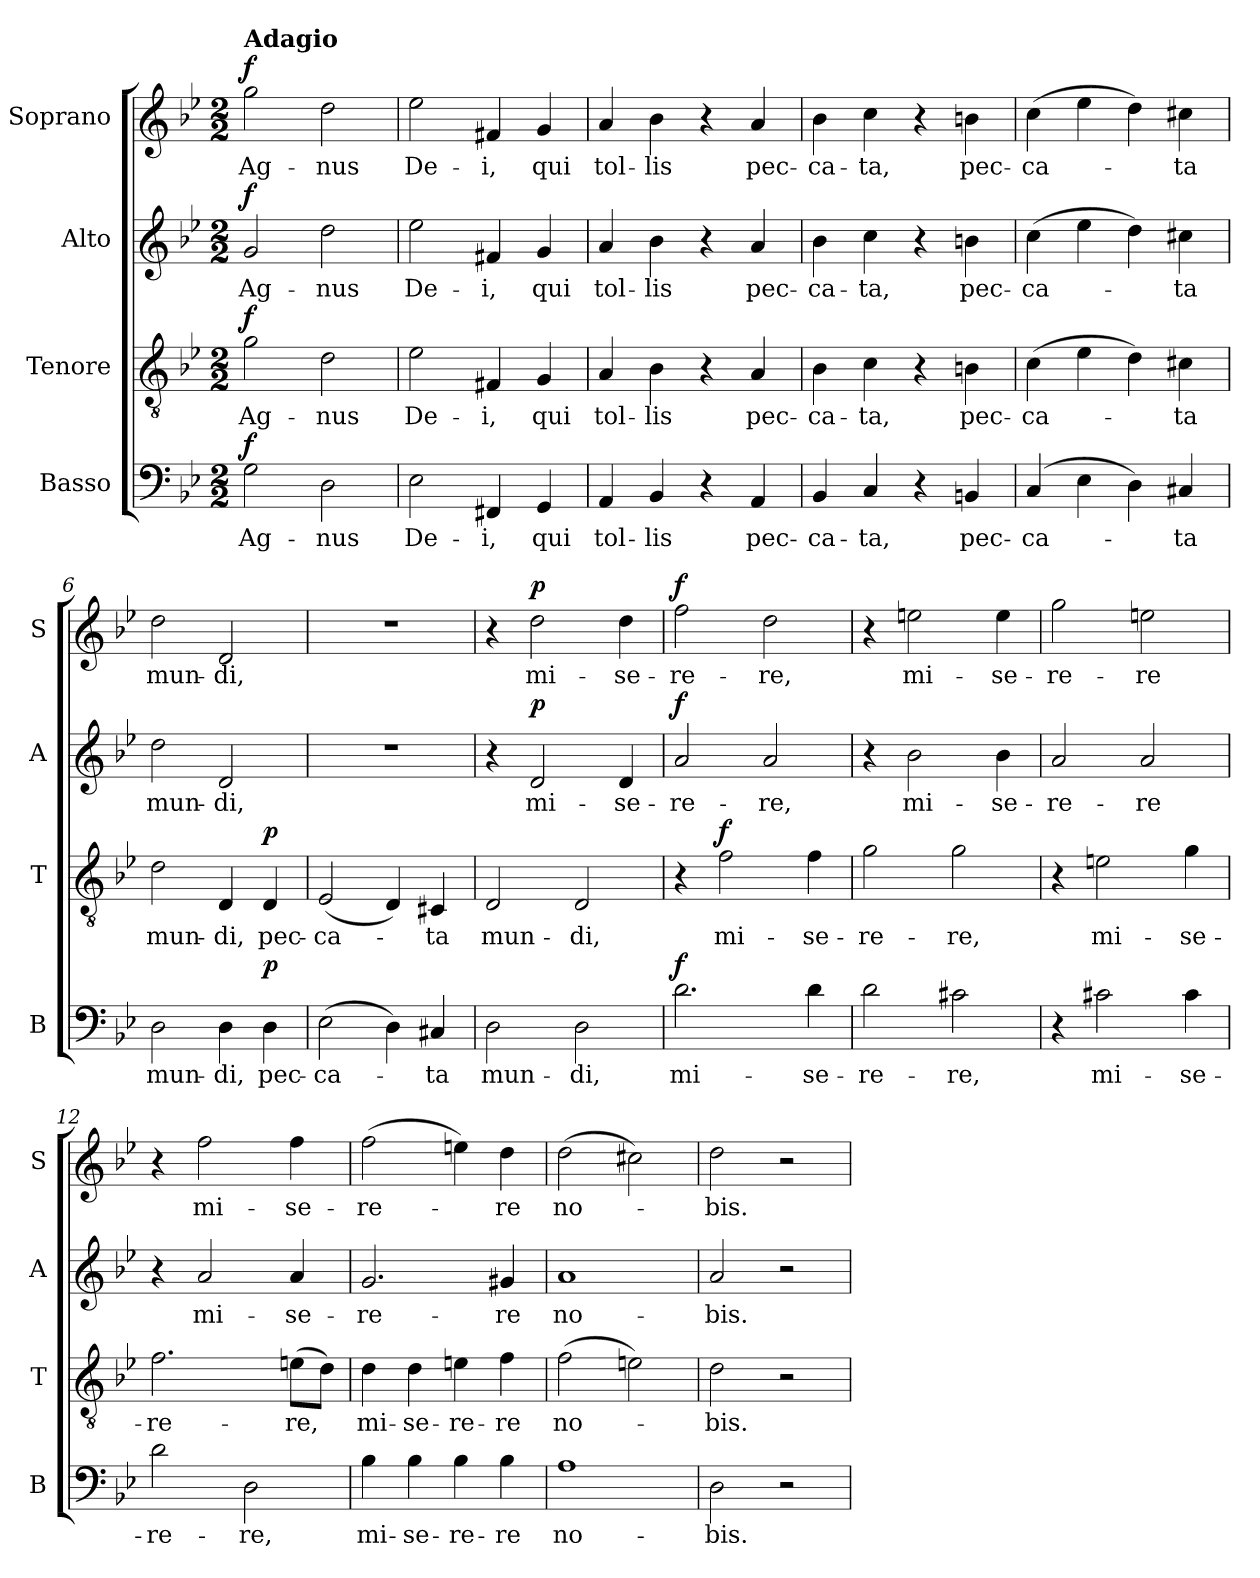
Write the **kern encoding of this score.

**kern	**text	**dynam	**kern	**text	**dynam	**kern	**text	**dynam	**kern	**text	**dynam
*part4	*part4	*part4	*part3	*part3	*part3	*part2	*part2	*part2	*part1	*part1	*part1
*staff4	*staff4	*staff4	*staff3	*staff3	*staff3	*staff2	*staff2	*staff2	*staff1	*staff1	*staff1
*I"Basso	*	*	*I"Tenore	*	*	*I"Alto	*	*	*I"Soprano	*	*
*I'B	*	*	*I'T	*	*	*I'A	*	*	*I'S	*	*
*clefF4	*	*	*clefGv2	*	*	*clefG2	*	*	*clefG2	*	*
*k[b-e-]	*	*	*k[b-e-]	*	*	*k[b-e-]	*	*	*k[b-e-]	*	*
*g:	*	*	*g:	*	*	*g:	*	*	*g:	*	*
*M2/2	*	*	*M2/2	*	*	*M2/2	*	*	*M2/2	*	*
=1	=1	=1	=1	=1	=1	=1	=1	=1	=1	=1	=1
!	!	!	!	!	!	!	!	!	!LO:TX:a:B:t=Adagio	!	!
!	!	!LO:DY:a	!	!	!LO:DY:a	!	!	!LO:DY:a	!	!	!LO:DY:a
2G\	Ag-	f	2g\	Ag-	f	2g/	Ag-	f	2gg\	Ag-	f
2D\	-nus	.	2d\	-nus	.	2dd\	-nus	.	2dd\	-nus	.
=2	=2	=2	=2	=2	=2	=2	=2	=2	=2	=2	=2
2E-\	De-	.	2e-\	De-	.	2ee-\	De-	.	2ee-\	De-	.
4FF#X/	-i,	.	4F#X/	-i,	.	4f#X/	-i,	.	4f#X/	-i,	.
4GG/	qui	.	4G/	qui	.	4g/	qui	.	4g/	qui	.
=3	=3	=3	=3	=3	=3	=3	=3	=3	=3	=3	=3
4AA/	tol-	.	4A/	tol-	.	4a/	tol-	.	4a/	tol-	.
4BB-/	-lis	.	4B-\	-lis	.	4b-\	-lis	.	4b-\	-lis	.
4r	.	.	4r	.	.	4r	.	.	4r	.	.
4AA/	pec-	.	4A/	pec-	.	4a/	pec-	.	4a/	pec-	.
=4	=4	=4	=4	=4	=4	=4	=4	=4	=4	=4	=4
4BB-/	-ca-	.	4B-\	-ca-	.	4b-\	-ca-	.	4b-\	-ca-	.
4C/	-ta,	.	4c\	-ta,	.	4cc\	-ta,	.	4cc\	-ta,	.
4r	.	.	4r	.	.	4r	.	.	4r	.	.
4BBn/	pec-	.	4Bn\	pec-	.	4bn\	pec-	.	4bn\	pec-	.
=5	=5	=5	=5	=5	=5	=5	=5	=5	=5	=5	=5
(>4C/	-ca-	.	(>4c\	-ca-	.	(>4cc\	-ca-	.	(>4cc\	-ca-	.
4E-\	.	.	4e-\	.	.	4ee-\	.	.	4ee-\	.	.
4D\)	.	.	4d\)	.	.	4dd\)	.	.	4dd\)	.	.
4C#X/	-ta	.	4c#X\	-ta	.	4cc#X\	-ta	.	4cc#X\	-ta	.
=6	=6	=6	=6	=6	=6	=6	=6	=6	=6	=6	=6
2D\	mun-	.	2d\	mun-	.	2dd\	mun-	.	2dd\	mun-	.
4D\	-di,	.	4D/	-di,	.	2d/	-di,	.	2d/	-di,	.
!	!	!LO:DY:a	!	!	!LO:DY:a	!	!	!	!	!	!
4D\	pec-	p	4D/	pec-	p	.	.	.	.	.	.
!!LO:LB:g=z
=7	=7	=7	=7	=7	=7	=7	=7	=7	=7	=7	=7
(>2E-\	-ca-	.	(<2E-/	-ca-	.	1r	.	.	1r	.	.
4D\)	.	.	4D/)	.	.	.	.	.	.	.	.
4C#X/	-ta	.	4C#X/	-ta	.	.	.	.	.	.	.
=8	=8	=8	=8	=8	=8	=8	=8	=8	=8	=8	=8
2D\	mun-	.	2D/	mun-	.	4r	.	.	4r	.	.
!	!	!	!	!	!	!	!	!LO:DY:a	!	!	!LO:DY:a
.	.	.	.	.	.	2d/	mi-	p	2dd\	mi-	p
2D\	-di,	.	2D/	-di,	.	.	.	.	.	.	.
.	.	.	.	.	.	4d/	-se-	.	4dd\	-se-	.
=9	=9	=9	=9	=9	=9	=9	=9	=9	=9	=9	=9
!	!	!LO:DY:a	!	!	!	!	!	!LO:DY:a	!	!	!LO:DY:a
2.d\	mi-	f	4r	.	.	2a/	-re-	f	2ff\	-re-	f
!	!	!	!	!	!LO:DY:a	!	!	!	!	!	!
.	.	.	2f\	mi-	f	.	.	.	.	.	.
.	.	.	.	.	.	2a/	-re,	.	2dd\	-re,	.
4d\	-se-	.	4f\	-se-	.	.	.	.	.	.	.
=10	=10	=10	=10	=10	=10	=10	=10	=10	=10	=10	=10
2d\	-re-	.	2g\	-re-	.	4r	.	.	4r	.	.
.	.	.	.	.	.	2b-\	mi-	.	2een\	mi-	.
2c#X\	-re,	.	2g\	-re,	.	.	.	.	.	.	.
.	.	.	.	.	.	4b-\	-se-	.	4ee\	-se-	.
=11	=11	=11	=11	=11	=11	=11	=11	=11	=11	=11	=11
4r	.	.	4r	.	.	2a/	-re-	.	2gg\	-re-	.
2c#X\	mi-	.	2en\	mi-	.	.	.	.	.	.	.
.	.	.	.	.	.	2a/	-re	.	2een\	-re	.
4c#\	-se-	.	4g\	-se-	.	.	.	.	.	.	.
=12	=12	=12	=12	=12	=12	=12	=12	=12	=12	=12	=12
2d\	-re-	.	2.f\	-re-	.	4r	.	.	4r	.	.
.	.	.	.	.	.	2a/	mi-	.	2ff\	mi-	.
2D\	-re,	.	.	.	.	.	.	.	.	.	.
.	.	.	(>8en\L	-re,	.	4a/	-se-	.	4ff\	-se-	.
.	.	.	8d\J)	.	.	.	.	.	.	.	.
!!LO:PB:g=z
=13	=13	=13	=13	=13	=13	=13	=13	=13	=13	=13	=13
4B-\	mi-	.	4d\	mi-	.	2.g/	-re-	.	(>2ff\	-re-	.
4B-\	-se-	.	4d\	-se-	.	.	.	.	.	.	.
4B-\	-re-	.	4en\	-re-	.	.	.	.	4een\)	.	.
4B-\	-re	.	4f\	-re	.	4g#X/	-re	.	4dd\	-re	.
=14	=14	=14	=14	=14	=14	=14	=14	=14	=14	=14	=14
1A	no-	.	(>2f\	no-	.	1a	no-	.	(>2dd\	no-	.
.	.	.	2en\)	.	.	.	.	.	2cc#X\)	.	.
=15	=15	=15	=15	=15	=15	=15	=15	=15	=15	=15	=15
2D\	-bis.	.	2d\	-bis.	.	2a/	-bis.	.	2dd\	-bis.	.
2r	.	.	2r	.	.	2r	.	.	2r	.	.
=	=	=	=	=	=	=	=	=	=	=	=
*-	*-	*-	*-	*-	*-	*-	*-	*-	*-	*-	*-
